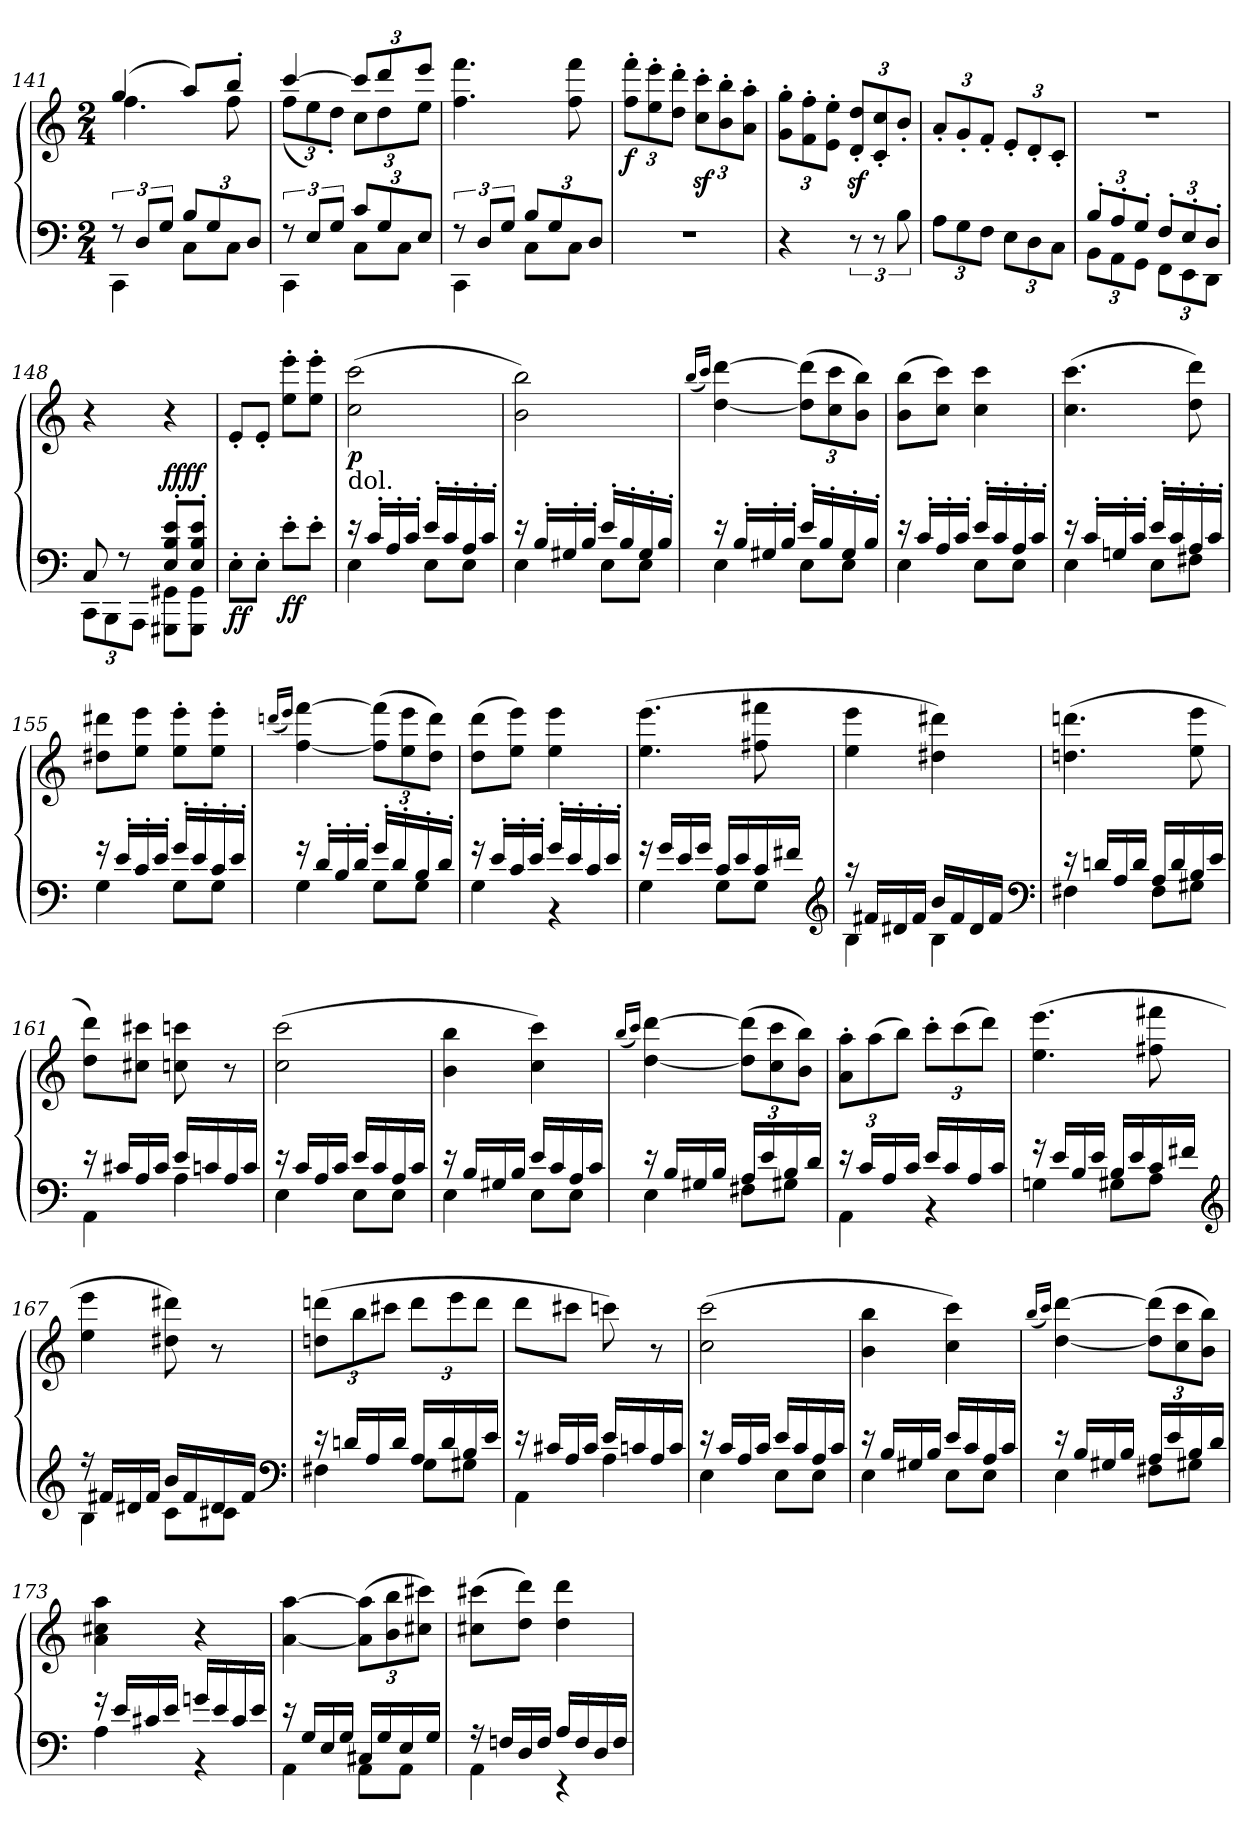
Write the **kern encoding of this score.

**kern	**kern	**dynam
*part1	*part1	*part1
*staff2	*staff1	*staff1/2
*clefF4	*clefG2	*
*k[]	*k[]	*
*M2/4	*M2/4	*
=141	=141	=141
*^	*^	*
12r	4CC\	(>4gg/	4.ff\	.
12D/L	.	.	.	.
12G/J	.	.	.	.
*Xbrackettup	*	*	*	*
12B/L	8C\L	8aa/L)	.	.
12G/	.	.	.	.
.	8C\J	8bb'/J	8ff\	.
12D/J	.	.	.	.
=142	=142	=142	=142	=142
*brackettup	*	*	*Xbrackettup	*
12r	4CC\	[4ccc/	(>12ff\L	.
12E/L	.	.	12ee\)	.
12G/J	.	.	12dd'\J	.
*Xbrackettup	*	*	*	*
12c/L	8C\L	12ccc/L]	12cc\L	.
12G/	.	12ddd/	12dd\	.
.	8C\J	.	.	.
12E/J	.	12eee/J	12ee\J	.
*	*	*v	*v	*
=143	=143	=143	=143
*brackettup	*	*	*
*	*	*^	*
!	!	!	!	!LO:DY:b
*	*	*v	*v	*
12r	4CC\	4.ff\ 4.fff\	cresc.
12D/L	.	.	.
12G/J	.	.	.
*Xbrackettup	*	*	*
12B/L	8C\L	.	.
12G/	.	.	.
.	8C\J	8ff\ 8fff\	.
12D/J	.	.	.
*v	*v	*	*
=144	=144	=144
!	!	!LO:DY:b
2r	12ff'\ 12fff'\L	f
.	12ee'\ 12eee'\	.
.	12dd'\ 12ddd'\J	.
.	12ccz<'\ 12cccz<'\L	.
.	12b'\ 12bb'\	.
.	12a'\ 12aa'\J	.
=145	=145	=145
4r	12g'\ 12gg'\L	.
.	12f'\ 12ff'\	.
.	12e'\ 12ee'\J	.
*brackettup	*	*
12r	12dz<'/ 12ddz<'/L	.
12r	12c'/ 12cc'/	.
12B\	12b'/J	.
=146	=146	=146
*Xbrackettup	*	*
12A\L	12a'/L	.
12G\	12g'/	.
12F\J	12f'/J	.
12E\L	12e'/L	.
12D\	12d'/	.
12C\J	12c'/J	.
=147	=147	=147
*^	*	*
12B'/L	12BB\L	2r	.
12A'/	12AA\	.	.
12G'/J	12GG\J	.	.
12F'/L	12FF\L	.	.
12E'/	12EE\	.	.
12D'/J	12DD\J	.	.
=148	=148	=148	=148
8C/	12CC\L	4r	.
.	12BBB\	.	.
8r	.	.	.
.	12AAA\J	.	.
!	!	!	!LO:DY:a=2
!	!	!	!LO:DY:n=1:b=2
8E'/ 8B'/ 8e'/L	8GGG#X\ 8GG#X\L	4r	ff ff
8E'/ 8B'/ 8e'/J	8GGG#\ 8GG#\J	.	.
=149	=149	=149	=149
!	!	!	!LO:DY:b=2
!	!	!	!LO:DY:n=1:b
*v	*v	*	*
8E'\L	8e'/L	f f
8E'\J	8e'/J	.
!	!	!LO:DY:n=2:b=2
!	!	!LO:DY:n=3:b
8e'\L	8ee'\ 8eee'\L	f f
8e'\J	8ee'\ 8eee'\J	.
=150	=150	=150
*^	*	*
!	!	!LO:TX:b:t=dol.	!
!	!	!	!LO:DY:b
16r	4E\	(>2cc\ 2ccc\	p
16c'/LL	.	.	.
16A'/	.	.	.
16c'/JJ	.	.	.
16e'/LL	8E\L	.	.
16c'/	.	.	.
16A'/	8E\J	.	.
16c'/JJ	.	.	.
=151	=151	=151	=151
16r	4E\	2b\ 2bb\)	.
16B'/LL	.	.	.
16G#X'/	.	.	.
16B'/JJ	.	.	.
16e'/LL	8E\L	.	.
16B'/	.	.	.
16G#'/	8E\J	.	.
16B'/JJ	.	.	.
=152	=152	=152	=152
.	.	(<16qqbb/LL	.
.	.	16qqccc/JJ)	.
16r	4E\	[4dd\ [4ddd\	.
16B'/LL	.	.	.
16G#X'/	.	.	.
16B'/JJ	.	.	.
16e'/LL	8E\L	(>12dd]\ 12ddd]\L	.
16B'/	.	.	.
.	.	12cc\ 12ccc\	.
16G#'/	8E\J	.	.
.	.	12b\ 12bb\J)	.
16B'/JJ	.	.	.
=153	=153	=153	=153
16r	4E\	(>8b\ 8bb\L	.
16c'/LL	.	.	.
16A'/	.	8cc\ 8ccc\J)	.
16c'/JJ	.	.	.
16e'/LL	8E\L	4cc\ 4ccc\	.
16c'/	.	.	.
16A'/	8E\J	.	.
16c'/JJ	.	.	.
=154	=154	=154	=154
16r	4E\	(>4.cc\ 4.ccc\	.
16c'/LL	.	.	.
16Gn'/	.	.	.
16c'/JJ	.	.	.
16e'/LL	8E\L	.	.
16c'/	.	.	.
16A'/	8F#X\J	8dd\ 8ddd\)	.
16c'/JJ	.	.	.
=155	=155	=155	=155
16r	4G\	8dd#X\ 8ddd#X\L	.
16e'/LL	.	.	.
16c'/	.	8ee\ 8eee\J	.
16e'/JJ	.	.	.
16g'/LL	8G\L	8ee'\ 8eee'\L	.
16e'/	.	.	.
16c'/	8G\J	8ee'\ 8eee'\J	.
16e'/JJ	.	.	.
=156	=156	=156	=156
.	.	(<16qqdddn/LL	.
.	.	16qqeee/JJ)	.
16r	4G\	[4ff\ [4fff\	.
16d'/LL	.	.	.
16B'/	.	.	.
16d'/JJ	.	.	.
16g'/LL	8G\L	(>12ff]\ 12fff]\L	.
16d'/	.	.	.
.	.	12ee\ 12eee\	.
16B'/	8G\J	.	.
.	.	12dd\ 12ddd\J)	.
16d'/JJ	.	.	.
=157	=157	=157	=157
16r	4G\	(>8dd\ 8ddd\L	.
16e'/LL	.	.	.
16c'/	.	8ee\ 8eee\J)	.
16e'/JJ	.	.	.
16g'/LL	4r	4ee\ 4eee\	.
16e'/	.	.	.
16c'/	.	.	.
16e'/JJ	.	.	.
=158	=158	=158	=158
16r	4G\	(>4.ee\ 4.eee\	.
16g/LL	.	.	.
16e/	.	.	.
16g/JJ	.	.	.
16c/LL	8G\L	.	.
16e/	.	.	.
16c/	8G\J	8ff#X\ 8fff#X\	.
16f#X/JJ	.	.	.
*clefG2	*	*	*
=159	=159	=159	=159
16r	4B\	4ee\ 4eee\	.
16f#X/LL	.	.	.
16d#X/	.	.	.
16f#/JJ	.	.	.
16b/LL	4B\	4dd#X\ 4ddd#X\)	.
16f#/	.	.	.
16d#/	.	.	.
16f#/JJ	.	.	.
*clefF4	*	*	*
=160	=160	=160	=160
16r	4F#X\	(>4.ddn\ 4.dddn\	.
16dn/LL	.	.	.
16A/	.	.	.
16d/JJ	.	.	.
16A/LL	8F#\L	.	.
16d/	.	.	.
16B/	8G#X\J	8ee\ 8eee\	.
16e/JJ	.	.	.
=161	=161	=161	=161
16r	4AA\	8dd\ 8ddd\L)	.
16c#X/LL	.	.	.
16A/	.	8cc#X\ 8ccc#X\J	.
16c#/JJ	.	.	.
16e/LL	4A\	8ccn\ 8cccn\	.
16cn/	.	.	.
16A/	.	8r	.
16c/JJ	.	.	.
=162	=162	=162	=162
16r	4E\	(>2cc\ 2ccc\	.
16c/LL	.	.	.
16A/	.	.	.
16c/JJ	.	.	.
16e/LL	8E\L	.	.
16c/	.	.	.
16A/	8E\J	.	.
16c/JJ	.	.	.
=163	=163	=163	=163
16r	4E\	4b\ 4bb\	.
16B/LL	.	.	.
16G#X/	.	.	.
16B/JJ	.	.	.
16e/LL	8E\L	4cc\ 4ccc\)	.
16c/	.	.	.
16A/	8E\J	.	.
16c/JJ	.	.	.
=164	=164	=164	=164
.	.	(<16qqbb/LL	.
.	.	16qqccc/JJ)	.
16r	4E\	[4dd\ [4ddd\	.
16B/LL	.	.	.
16G#X/	.	.	.
16B/JJ	.	.	.
16A/LL	8F#X\L	(>12dd]\ 12ddd]\L	.
16e/	.	.	.
.	.	12cc\ 12ccc\	.
16B/	8G#X\J	.	.
.	.	12b\ 12bb\J)	.
16d/JJ	.	.	.
=165	=165	=165	=165
16r	4AA\	12a'\ 12aa'\L	.
16c/LL	.	.	.
.	.	(>12aa\	.
16A/	.	.	.
.	.	12bb\J)	.
16c/JJ	.	.	.
16e/LL	4r	12ccc'\L	.
16c/	.	.	.
.	.	(>12ccc\	.
16A/	.	.	.
.	.	12ddd\J)	.
16c/JJ	.	.	.
=166	=166	=166	=166
16r	4Gn\	(>4.ee\ 4.eee\	.
16e/LL	.	.	.
16B/	.	.	.
16e/JJ	.	.	.
16B/LL	8G#X\L	.	.
16e/	.	.	.
16c/	8A\J	8ff#X\ 8fff#X\	.
16f#X/JJ	.	.	.
*clefG2	*	*	*
=167	=167	=167	=167
16r	4B\	4ee\ 4eee\	.
16f#X/LL	.	.	.
16d#X/	.	.	.
16f#/JJ	.	.	.
16b/LL	8c\L	8dd#X\ 8ddd#X\)	.
16f#/	.	.	.
16d#/	8c#X\J	8r	.
16f#/JJ	.	.	.
*clefF4	*	*	*
=168	=168	=168	=168
16r	4F#X\	(>12ddn\ 12dddn\L	.
16dn/LL	.	.	.
.	.	12bb\	.
16A/	.	.	.
.	.	12ccc#X\J	.
16d/JJ	.	.	.
16A/LL	8G\L	12ddd\L	.
16d/	.	.	.
.	.	12eee\	.
16B/	8G#X\J	.	.
.	.	12ddd\J	.
16e/JJ	.	.	.
=169	=169	=169	=169
16r	4AA\	8ddd\L	.
16c#X/LL	.	.	.
16A/	.	8ccc#X\J	.
16c#/JJ	.	.	.
16e/LL	4A\	8cccn\)	.
16cn/	.	.	.
16A/	.	8r	.
16c/JJ	.	.	.
=170	=170	=170	=170
16r	4E\	(>2cc\ 2ccc\	.
16c/LL	.	.	.
16A/	.	.	.
16c/JJ	.	.	.
16e/LL	8E\L	.	.
16c/	.	.	.
16A/	8E\J	.	.
16c/JJ	.	.	.
=171	=171	=171	=171
16r	4E\	4b\ 4bb\	.
16B/LL	.	.	.
16G#X/	.	.	.
16B/JJ	.	.	.
16e/LL	8E\L	4cc\ 4ccc\)	.
16c/	.	.	.
16A/	8E\J	.	.
16c/JJ	.	.	.
=172	=172	=172	=172
.	.	(<16qqbb/LL	.
.	.	16qqccc/JJ)	.
16r	4E\	[4dd\ [4ddd\	.
16B/LL	.	.	.
16G#X/	.	.	.
16B/JJ	.	.	.
16A/LL	8F#X\L	(>12dd]\ 12ddd]\L	.
16e/	.	.	.
.	.	12cc\ 12ccc\	.
16B/	8G#X\J	.	.
.	.	12b\ 12bb\J)	.
16d/JJ	.	.	.
=173	=173	=173	=173
16r	4A\	4a\ 4cc#X\ 4aa\	.
16e/LL	.	.	.
16c#X/	.	.	.
16e/JJ	.	.	.
16gn/LL	4r	4r	.
16e/	.	.	.
16c#/	.	.	.
16e/JJ	.	.	.
=174	=174	=174	=174
16r	4AA\	[4a\ [4aa\	.
16G/LL	.	.	.
16E/	.	.	.
16G/JJ	.	.	.
16C#X/LL	8AA\L	(>12a]\ 12aa]\L	.
16G/	.	.	.
.	.	12b\ 12bb\	.
16E/	8AA\J	.	.
.	.	12cc#X\ 12ccc#X\J)	.
16G/JJ	.	.	.
=175	=175	=175	=175
16r	4AA\	(>8cc#X\ 8ccc#X\L	.
16Fn/LL	.	.	.
16D/	.	8dd\ 8ddd\J)	.
16F/JJ	.	.	.
16A/LL	4r	4dd\ 4ddd\	.
16F/	.	.	.
16D/	.	.	.
16F/JJ	.	.	.
*v	*v	*	*
=	=	=
*-	*-	*-
